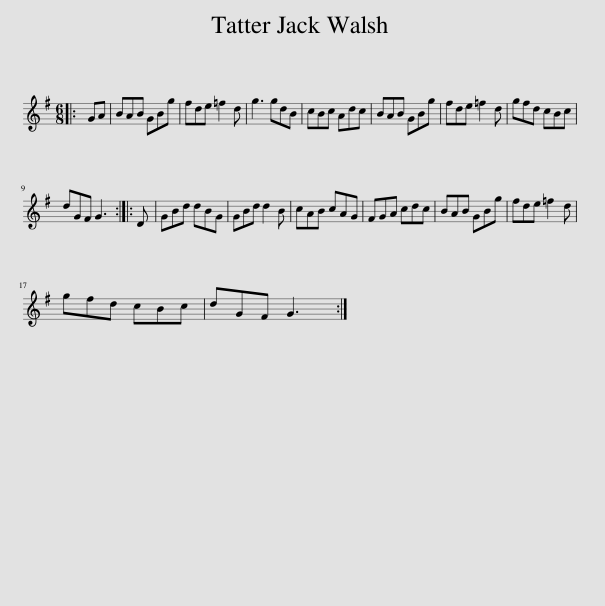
X:1
L:1/8
M:6/8
I:linebreak $
K:G
V:1 treble
V:1
|: GA | BAB GBg | fde =f2 d | g3 gdB | cBc Adc | %5
 BAB GBg | fde =f2 d | gfd cBc |$ dGF G3 :: D | %10
 GBd dBG | GBd d2 B | cAB cAG | FGA cdc | BAB GBg | %15
 fde =f2 d |$ gfd cBc | dGF G3 :| %18
